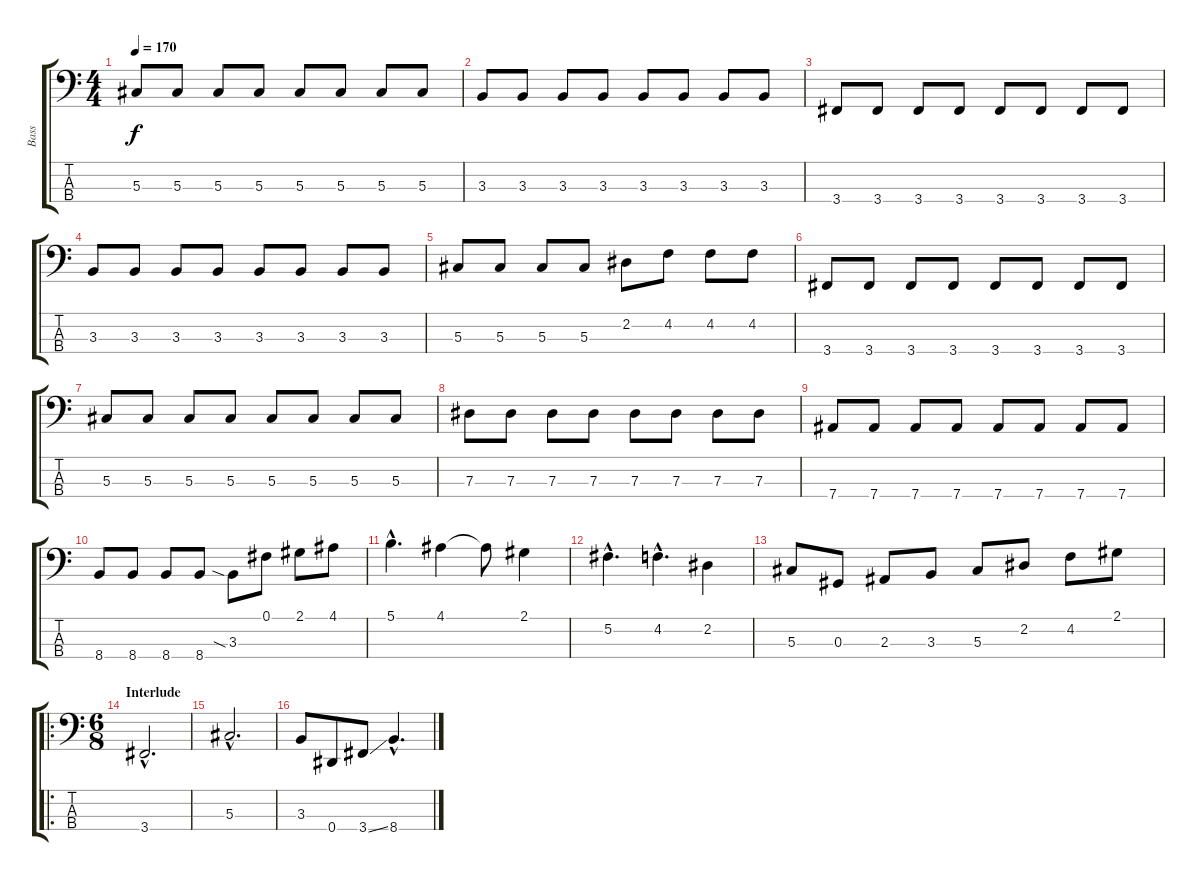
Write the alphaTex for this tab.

\track ("Bass" "Bass") {instrument electricbassfinger}
\staff {score tabs}
\tuning (Gb2 Db2 Ab1 Eb1) {hide}
\ts (4 4)
\tempo 170
\clef f4
\ks c
5.3.8{dy f} 5.3.8 5.3.8 5.3.8 5.3.8 5.3.8 5.3.8 5.3.8 |
3.3.8 3.3.8 3.3.8 3.3.8 3.3.8 3.3.8 3.3.8 3.3.8 |
3.4.8 3.4.8 3.4.8 3.4.8 3.4.8 3.4.8 3.4.8 3.4.8 |
3.3.8 3.3.8 3.3.8 3.3.8 3.3.8 3.3.8 3.3.8 3.3.8 |
5.3.8 5.3.8 5.3.8 5.3.8 2.2.8 4.2.8 4.2.8 4.2.8 |
3.4.8 3.4.8 3.4.8 3.4.8 3.4.8 3.4.8 3.4.8 3.4.8 |
5.3.8 5.3.8 5.3.8 5.3.8 5.3.8 5.3.8 5.3.8 5.3.8 |
7.3.8 7.3.8 7.3.8 7.3.8 7.3.8 7.3.8 7.3.8 7.3.8 |
7.4.8 7.4.8 7.4.8 7.4.8 7.4.8 7.4.8 7.4.8 7.4.8 |
8.4.8 8.4.8 8.4.8 8.4.8 3.3{sia}.8 0.1.8 2.1.8 4.1.8 |
5.1{hac}.4{d} 4.1.4 4.1{t}.8 2.1.4 |
5.2{hac}.4{d} 4.2{hac}.4{d} 2.2.4 |
5.3.8 0.3.8 2.3.8 3.3.8 5.3.8 2.2.8 4.2.8 2.1.8 |
\ro
\ts (6 8)
\section ("" "Interlude")
3.4{hac}.2{d} |
5.3{hac}.2{d} |
3.3.8 0.4.8 3.4{ss}.8 8.4{hac}.4{d}
